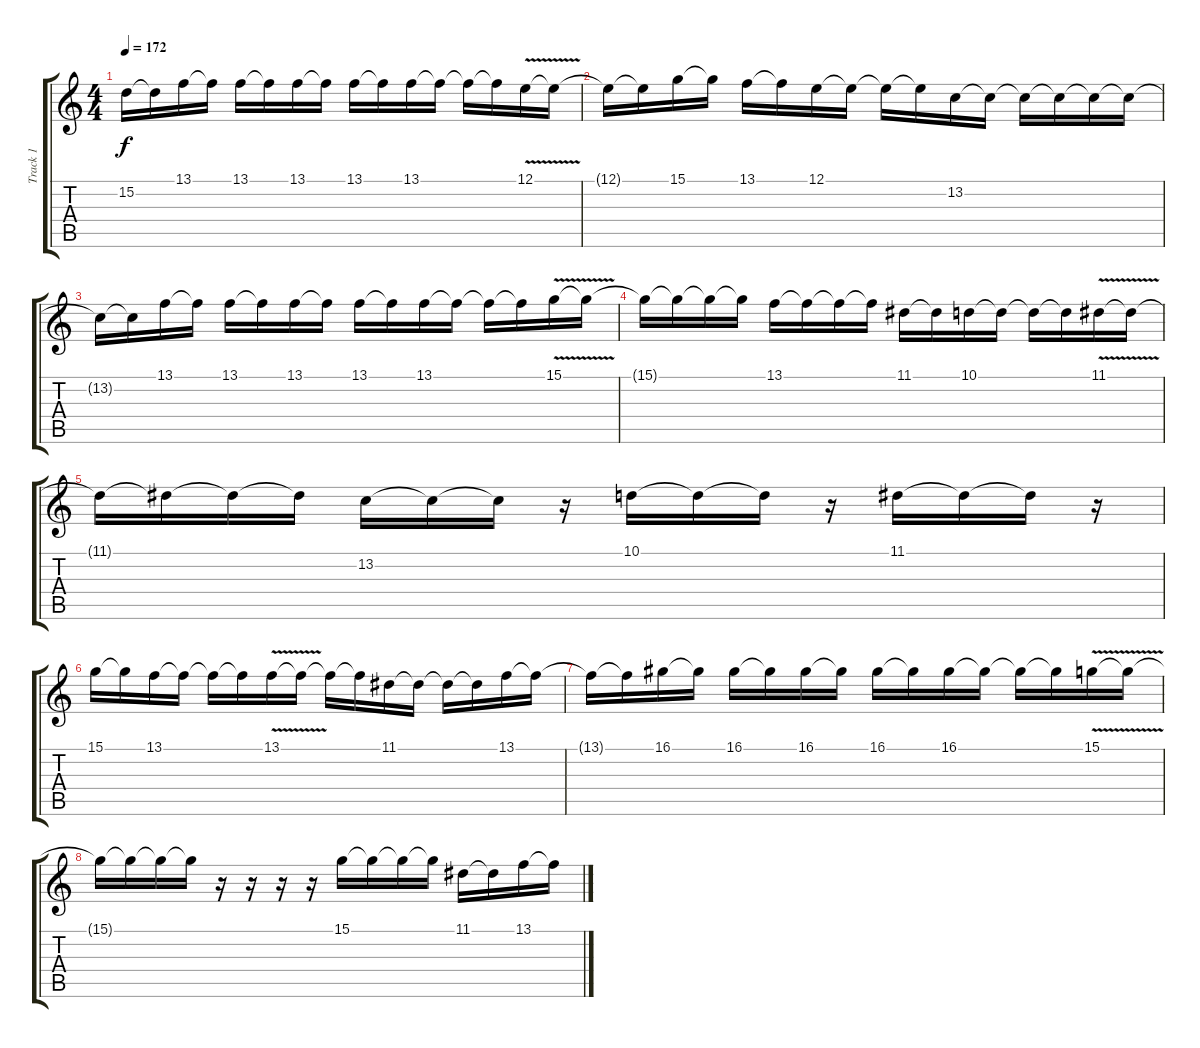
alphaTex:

\track ("Track 1" "Track 1") {instrument lead5charang}
\staff {score tabs}
\tuning (E4 B3 G3 D3 A2 E2) {hide}
\ts (4 4)
\tempo 172
\clef g2
\ks c
15.2{t}.16{dy f} 15.2{t}.16 13.1.16 13.1{t}.16 13.1.16 13.1{t}.16 13.1.16 13.1{t}.16 13.1.16 13.1{t}.16 13.1.16 13.1{t}.16 13.1{t}.16 13.1{t}.16 12.1{v}.16 12.1{t}.16 |
12.1{t}.16 12.1{t}.16 15.1.16 15.1{t}.16 13.1.16 13.1{t}.16 12.1.16 12.1{t}.16 12.1{t}.16 12.1{t}.16 13.2.16 13.2{t}.16 13.2{t}.16 13.2{t}.16 13.2{t}.16 13.2{t}.16 |
13.2{t}.16 13.2{t}.16 13.1.16 13.1{t}.16 13.1.16 13.1{t}.16 13.1.16 13.1{t}.16 13.1.16 13.1{t}.16 13.1.16 13.1{t}.16 13.1{t}.16 13.1{t}.16 15.1{v}.16 15.1{t}.16 |
15.1{t}.16 15.1{t}.16 15.1{t}.16 15.1{t}.16 13.1.16 13.1{t}.16 13.1{t}.16 13.1{t}.16 11.1.16 11.1{t}.16 10.1.16 10.1{t}.16 10.1{t}.16 10.1{t}.16 11.1{v}.16 11.1{t}.16 |
11.1{t}.16 11.1{t}.16 11.1{t}.16 11.1{t}.16 13.2.16 13.2{t}.16 13.2{t}.16 r.16 10.1.16 10.1{t}.16 10.1{t}.16 r.16 11.1.16 11.1{t}.16 11.1{t}.16 r.16 |
15.1.16 15.1{t}.16 13.1.16 13.1{t}.16 13.1{t}.16 13.1{t}.16 13.1{v}.16 13.1{t}.16 13.1{t}.16 13.1{t}.16 11.1.16 11.1{t}.16 11.1{t}.16 11.1{t}.16 13.1.16 13.1{t}.16 |
13.1{t}.16 13.1{t}.16 16.1.16 16.1{t}.16 16.1.16 16.1{t}.16 16.1.16 16.1{t}.16 16.1.16 16.1{t}.16 16.1.16 16.1{t}.16 16.1{t}.16 16.1{t}.16 15.1{v}.16 15.1{t}.16 |
15.1{t}.16 15.1{t}.16 15.1{t}.16 15.1{t}.16 r.16 r.16 r.16 r.16 15.1.16 15.1{t}.16 15.1{t}.16 15.1{t}.16 11.1.16 11.1{t}.16 13.1.16 13.1{t}.16
